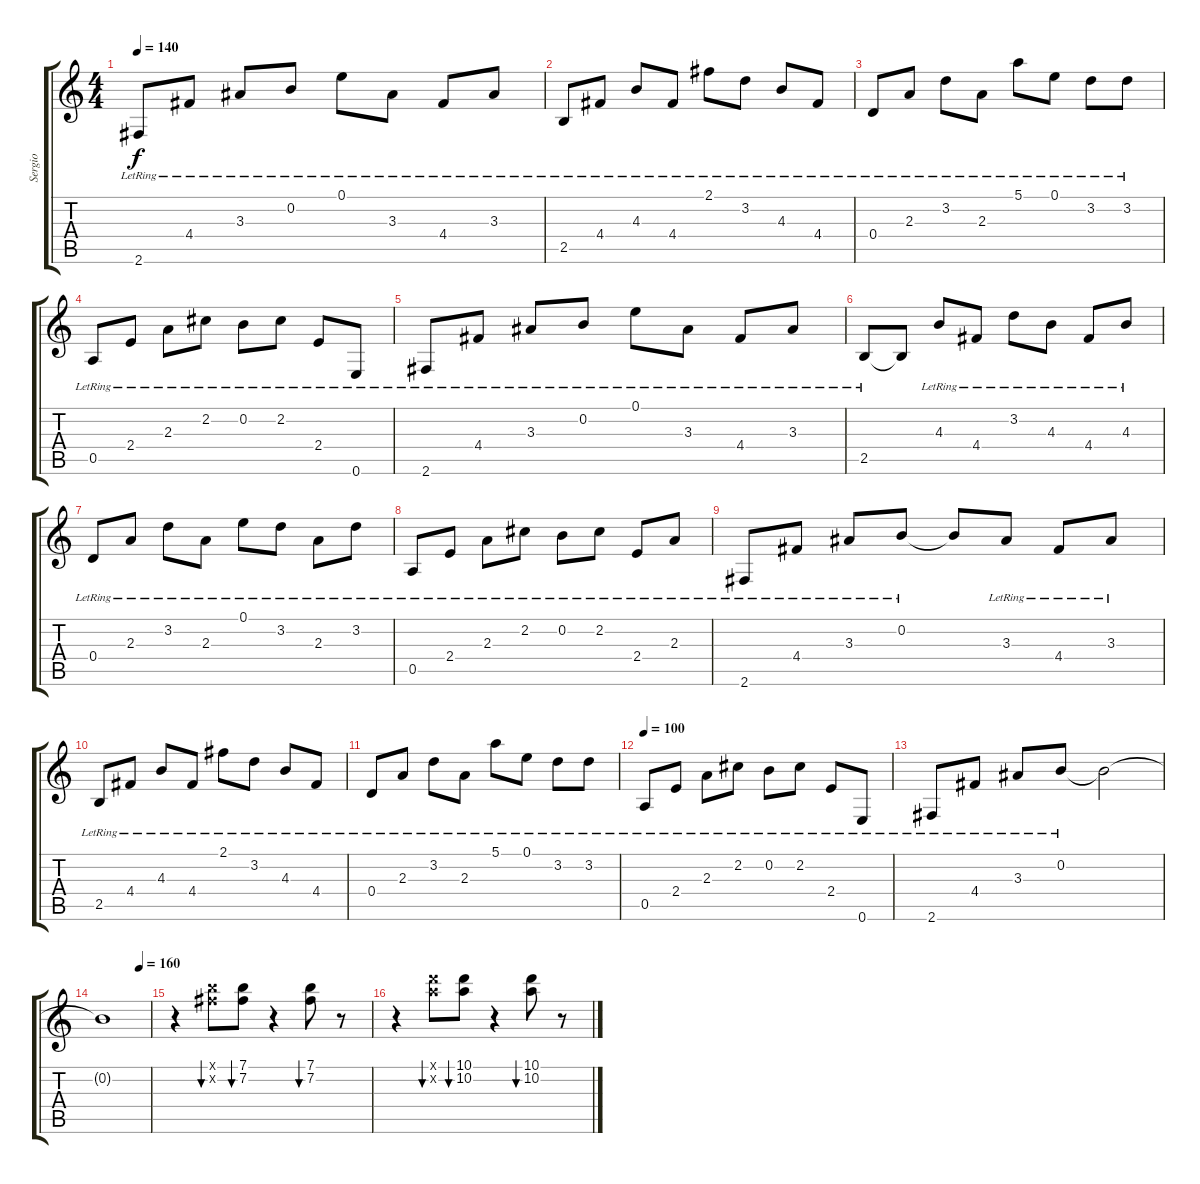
\track ("Sergio " "Sergio ") {instrument electricguitarjazz}
\staff {score tabs}
\tuning (E4 B3 G3 D3 A2 E2) {hide}
\ts (4 4)
\tempo 140
\clef g2
\ks c
2.6{lr}.8{dy f} 4.4{lr}.8 3.3{lr}.8 0.2{lr}.8 0.1{lr}.8 3.3{lr}.8 4.4{lr}.8 3.3{lr}.8 |
2.5{lr}.8 4.4{lr}.8 4.3{lr}.8 4.4{lr}.8 2.1{lr}.8 3.2{lr}.8 4.3{lr}.8 4.4{lr}.8 |
0.4{lr}.8 2.3{lr}.8 3.2{lr}.8 2.3{lr}.8 5.1{lr}.8 0.1{lr}.8 3.2{lr}.8 3.2{lr}.8 |
0.5{lr}.8 2.4{lr}.8 2.3{lr}.8 2.2{lr}.8 0.2{lr}.8 2.2{lr}.8 2.4{lr}.8 0.6{lr}.8 |
2.6{lr}.8 4.4{lr}.8 3.3{lr}.8 0.2{lr}.8 0.1{lr}.8 3.3{lr}.8 4.4{lr}.8 3.3{lr}.8 |
2.5{lr}.8 2.5{t}.8 4.3{lr}.8 4.4{lr}.8 3.2{lr}.8 4.3{lr}.8 4.4{lr}.8 4.3{lr}.8 |
0.4{lr}.8 2.3{lr}.8 3.2{lr}.8 2.3{lr}.8 0.1{lr}.8 3.2{lr}.8 2.3{lr}.8 3.2{lr}.8 |
0.5{lr}.8 2.4{lr}.8 2.3{lr}.8 2.2{lr}.8 0.2{lr}.8 2.2{lr}.8 2.4{lr}.8 2.3{lr}.8 |
2.6{lr}.8 4.4{lr}.8 3.3{lr}.8 0.2{lr}.8 0.2{t}.8 3.3{lr}.8 4.4{lr}.8 3.3{lr}.8 |
2.5{lr}.8 4.4{lr}.8 4.3{lr}.8 4.4{lr}.8 2.1{lr}.8 3.2{lr}.8 4.3{lr}.8 4.4{lr}.8 |
0.4{lr}.8 2.3{lr}.8 3.2{lr}.8 2.3{lr}.8 5.1{lr}.8 0.1{lr}.8 3.2{lr}.8 3.2{lr}.8 |
\tempo 100
0.5{lr}.8 2.4{lr}.8 2.3{lr}.8 2.2{lr}.8 0.2{lr}.8 2.2{lr}.8 2.4{lr}.8 0.6{lr}.8 |
2.6{lr}.8 4.4{lr}.8 3.3{lr}.8 0.2{lr}.8 0.2{t}.2 |
\tempo (160 0.78125)
0.2{t}.1 |
r.4{instrument electricguitarclean} (7.1{x} 7.2{x}).8{bu 120} (7.1 7.2).8{bu 240} r.4 (7.1 7.2).8{bu 240} r.8 |
r.4 (10.1{x} 10.2{x}).8{bu 120} (10.1 10.2).8{bu 240} r.4 (10.1 10.2).8{bu 240} r.8
